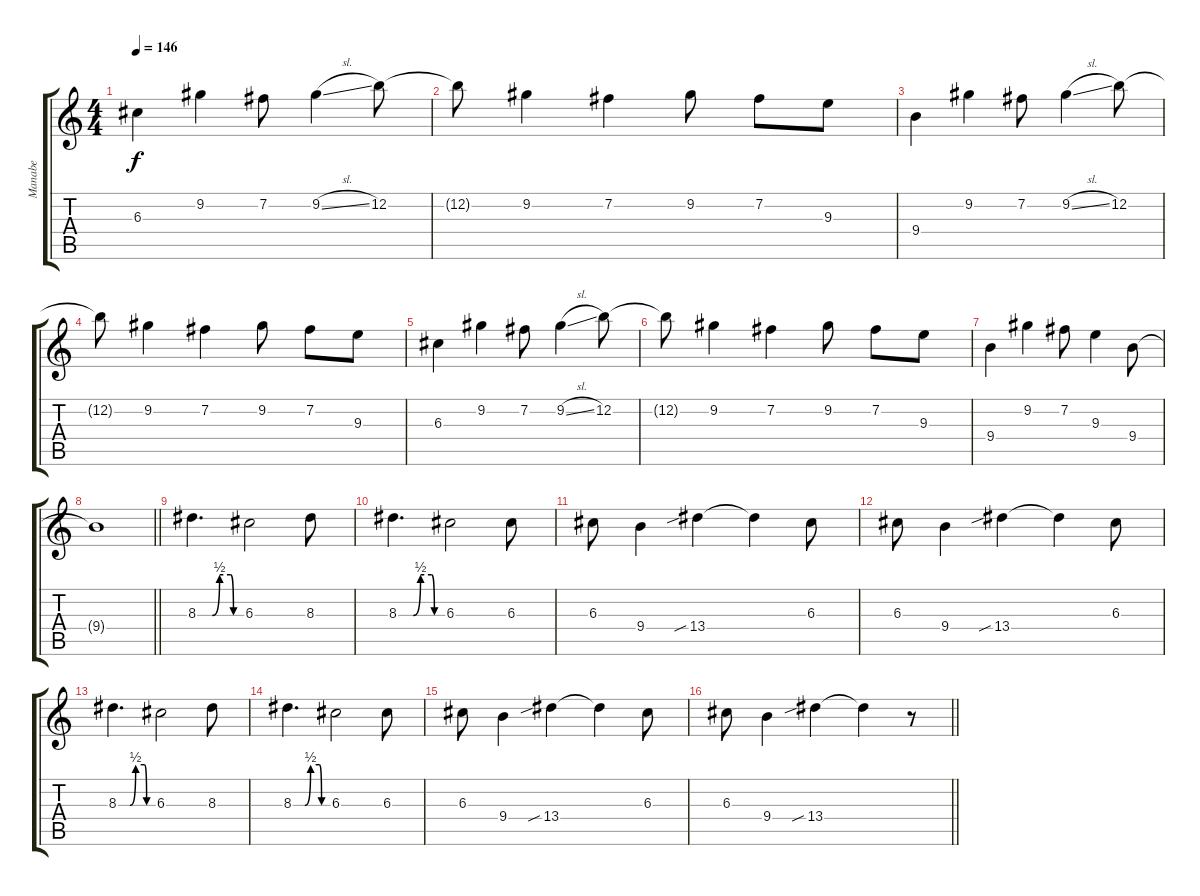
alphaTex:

\track ("Manabe" "Manabe") {instrument overdrivenguitar}
\staff {score tabs}
\tuning (E4 B3 G3 D3 A2 E2) {hide}
\ts (4 4)
\tempo 146
\clef g2
\ks c
6.3.4{dy f} 9.2.4 7.2.8 9.2{sl}.4 12.2.8 |
12.2{t}.8 9.2.4 7.2.4 9.2.8 7.2.8 9.3.8 |
9.4.4 9.2.4 7.2.8 9.2{sl}.4 12.2.8 |
12.2{t}.8 9.2.4 7.2.4 9.2.8 7.2.8 9.3.8 |
6.3.4 9.2.4 7.2.8 9.2{sl}.4 12.2.8 |
12.2{t}.8 9.2.4 7.2.4 9.2.8 7.2.8 9.3.8 |
9.4.4 9.2.4 7.2.8 9.3.4 9.4.8 |
\barLineRight lightlight
9.4{t}.1 |
8.3{be (custom 0 0 10 0 20 0 30 2 45 2 49 0 60 0)}.4{d} 6.3.2 8.3.8 |
8.3{be (custom 0 0 10 0 20 0 30 2 45 2 49 0 60 0)}.4{d} 6.3.2 6.3.8 |
6.3.8 9.4.4 13.4{sib}.4 13.4{t}.4 6.3.8 |
6.3.8 9.4.4 13.4{sib}.4 13.4{t}.4 6.3.8 |
8.3{be (custom 0 0 10 0 20 0 30 2 45 2 49 0 60 0)}.4{d} 6.3.2 8.3.8 |
8.3{be (custom 0 0 10 0 20 0 30 2 45 2 49 0 60 0)}.4{d} 6.3.2 6.3.8 |
6.3.8 9.4.4 13.4{sib}.4 13.4{t}.4 6.3.8 |
\barLineRight lightlight
6.3.8 9.4.4 13.4{sib}.4 13.4{t}.4 r.8
